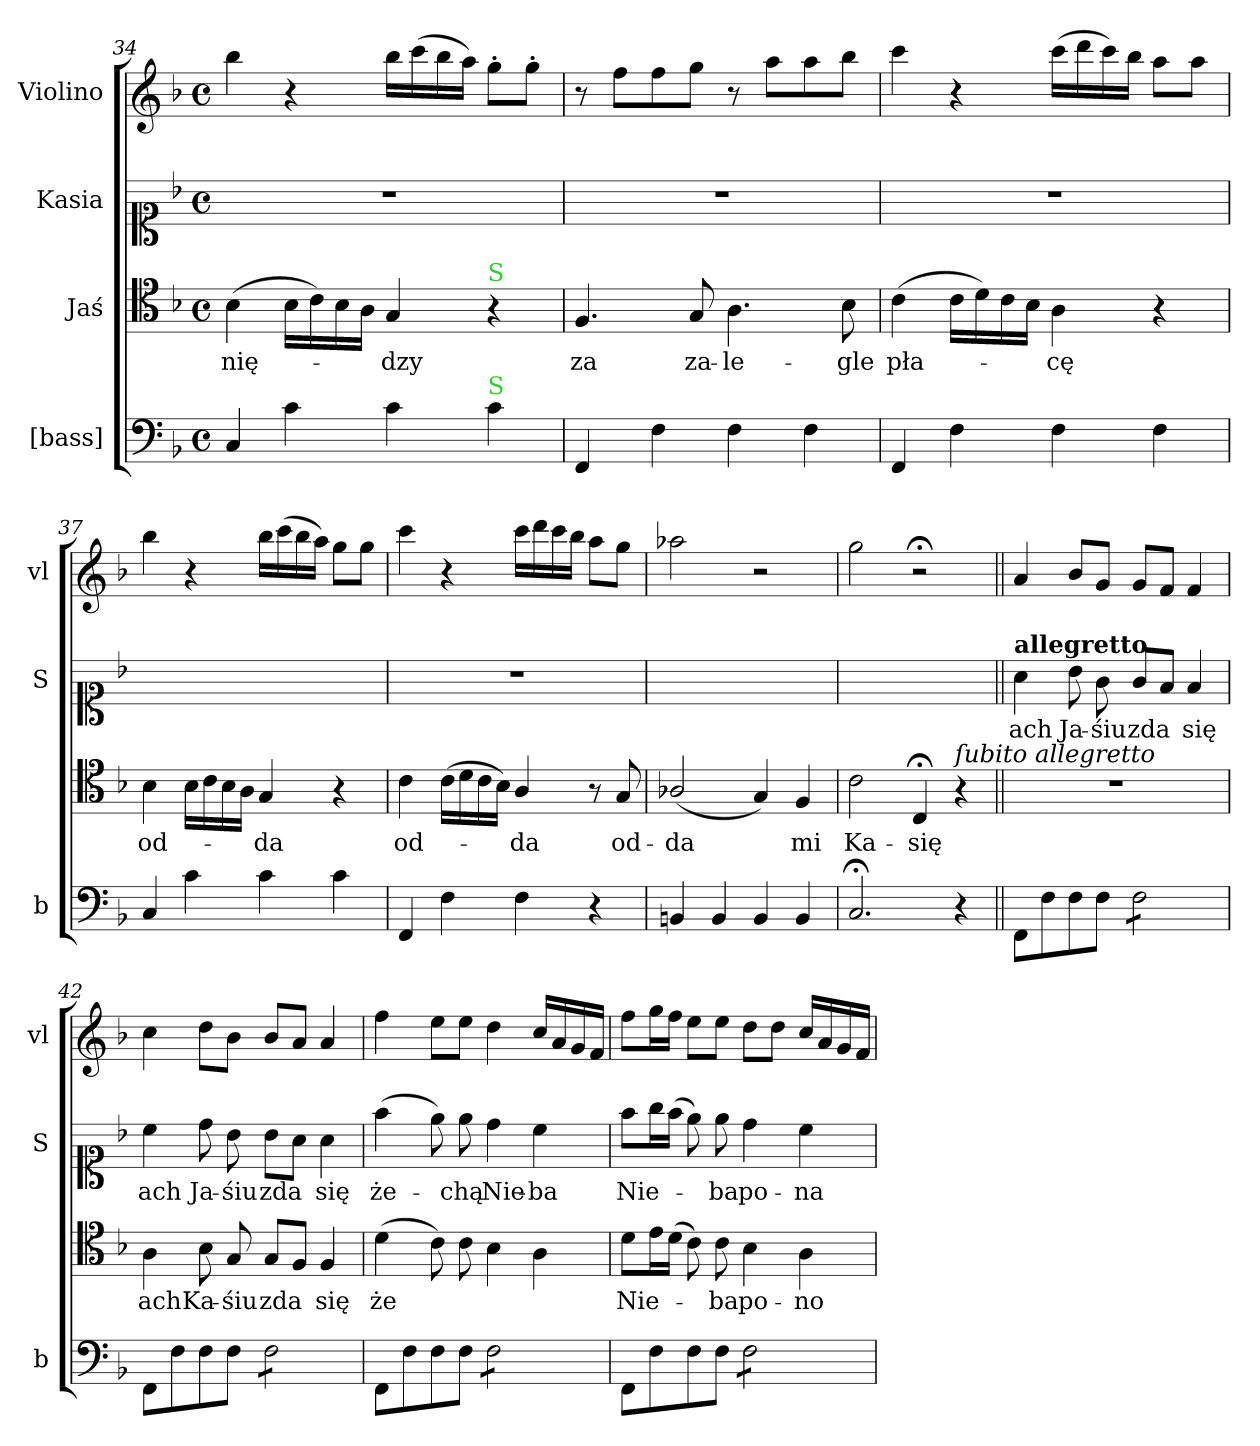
**kern	**kern	**text	**kern	**text	**kern
*part4	*part3	*part3	*part2	*part2	*part1
*staff4	*staff3	*staff3	*staff2	*staff2	*staff1
*I"[bass]	*I"Jaś	*	*I"Kasia	*	*I"Violino
*I'b	*	*	*I'S	*	*I'vl
*clefF4	*clefC4	*	*clefC1	*	*clefG2
*k[b-]	*k[b-]	*	*k[b-]	*	*k[b-]
*F:	*F:	*	*F:	*	*F:
*M4/4	*M4/4	*	*M4/4	*	*M4/4
*met(c)	*met(c)	*	*met(c)	*	*met(c)
=34	=34	=34	=34	=34	=34
4C/	(4B-\	-nię-	1r	.	4bb-\
4c\	16B-\LL	.	.	.	4r
.	16c\)	.	.	.	.
.	16B-\	.	.	.	.
.	16A\JJ	.	.	.	.
4c\	4G/	-dzy	.	.	16bb-\LL
.	.	.	.	.	(16ccc\
.	.	.	.	.	16bb-\
.	.	.	.	.	16aa\JJ)
!	!LO:TX:a:color=limegreen:t=S	!	!	!	!
!LO:TX:a:color=limegreen:t=S	!	!	!	!	!
4c\	4r	.	.	.	8gg'\L
.	.	.	.	.	8gg'\J
=35	=35	=35	=35	=35	=35
4FF/	4.F/	za	1r	.	8r
.	.	.	.	.	8ff\L
4F\	.	.	.	.	8ff\
.	8G/	za-	.	.	8gg\J
4F\	4.A\	-le-	.	.	8r
.	.	.	.	.	8aa\L
4F\	.	.	.	.	8aa\
.	8B-\	-gle	.	.	8bb-\J
=36	=36	=36	=36	=36	=36
4FF/	(4c\	pła-	1r	.	4ccc\
4F\	16c\LL	.	.	.	4r
.	16d\)	.	.	.	.
.	16c\	.	.	.	.
.	16B-\JJ	.	.	.	.
4F\	4A\	-cę	.	.	(16ccc\LL
.	.	.	.	.	16ddd\
.	.	.	.	.	16ccc\)
.	.	.	.	.	16bb-\JJ
4F\	4r	.	.	.	8aa\L
.	.	.	.	.	8aa\J
=37	=37	=37	=37	=37	=37
4C/	4B-\	od-	1ryy	.	4bb-\
4c\	16B-\LL	.	.	.	4r
.	16c\	.	.	.	.
.	16B-\	.	.	.	.
.	16A\JJ	.	.	.	.
4c\	4G/	-da	.	.	16bb-\LL
.	.	.	.	.	(16ccc\
.	.	.	.	.	16bb-\
.	.	.	.	.	16aa\JJ)
4c\	4r	.	.	.	8gg\L
.	.	.	.	.	8gg\J
=38	=38	=38	=38	=38	=38
4FF/	4c\	od-	1r	.	4ccc\
4F\	(16c\LL	.	.	.	4r
.	16d\	.	.	.	.
.	16c\	.	.	.	.
.	16B-\JJ)	.	.	.	.
4F\	4A/	-da	.	.	16ccc\LL
.	.	.	.	.	16ddd\
.	.	.	.	.	16ccc\
.	.	.	.	.	16bb-\JJ
4r	8r	.	.	.	8aa\L
.	8G/	od-	.	.	8gg\J
=39	=39	=39	=39	=39	=39
4BBn/	(2A-X/	-da	1ryy	.	2aa-X\
4BB/	.	.	.	.	.
4BB/	4G/)	.	.	.	2r
4BB/	4F/	mi	.	.	.
=40	=40	=40	=40	=40	=40
2.C;/	2c\	Ka-	1ryy	.	2gg\
.	4C;</	-się	.	.	2r;<
!	!LO:TX:a:i:t=ſubito allegretto	!	!	!	!
4r	4r	.	.	.	.
=41||	=41||	=41||	=41||	=41||	=41||
!	!	!	!LO:TX:a:B:t=allegretto	!	!
8FF/L	1r	.	4a\	ach	4a/
8F\	.	.	.	.	.
8F\	.	.	8b-\	Ja-	8b-/L
8F\J	.	.	8g\	-śiu	8g/J
*tremolo	*	*	*	*	*
8F\L	.	.	8g/L	zda	8g/L
8F\	.	.	8f/J	.	8f/J
8F\	.	.	4f/	się	4f/
8F\J	.	.	.	.	.
*Xtremolo	*	*	*	*	*
=42	=42	=42	=42	=42	=42
8FF/L	4A\	ach	4cc\	ach	4cc\
8F\	.	.	.	.	.
8F\	8B-\	Ka-	8dd\	Ja-	8dd\L
8F\J	8G/	-śiu	8b-\	-śiu	8b-\J
*tremolo	*	*	*	*	*
8F\L	8G/L	zda	8b-\L	zda	8b-/L
8F\	8F/J	.	8a\J	.	8a/J
8F\	4F/	się	4a\	się	4a/
8F\J	.	.	.	.	.
*Xtremolo	*	*	*	*	*
=43	=43	=43	=43	=43	=43
8FF/L	(4d\	że	(>4ff\	że-	4ff\
8F\	.	.	.	.	.
8F\	8c\)	.	8ee\)	.	8ee\L
8F\J	8c\	.	8ee\	-chą	8ee\J
*tremolo	*	*	*	*	*
8F\L	4B-\	.	4dd\	Nie-	4dd\
8F\	.	.	.	.	.
8F\	4A\	.	4cc\	-ba	16cc/LL
.	.	.	.	.	16a/
8F\J	.	.	.	.	16g/
*Xtremolo	*	*	*	*	*
.	.	.	.	.	16f/JJ
=44	=44	=44	=44	=44	=44
8FF/L	8d\L	Nie-	8ff\L	Nie-	8ff\L
8F\	16e\L	.	16gg\L	.	16gg\L
.	(16d\JJ	.	(16ff\JJ	.	16ff\JJ
8F\	8c\)	.	8ee\)	.	8ee\L
8F\J	8c\	-ba	8ee\	-ba	8ee\J
*tremolo	*	*	*	*	*
8F\L	4B-\	po-	4dd\	po-	8dd\L
8F\	.	.	.	.	8dd\J
8F\	4A\	-no	4cc\	-na	16cc/LL
.	.	.	.	.	16a/
8F\J	.	.	.	.	16g/
*Xtremolo	*	*	*	*	*
.	.	.	.	.	16f/JJ
=	=	=	=	=	=
*-	*-	*-	*-	*-	*-
